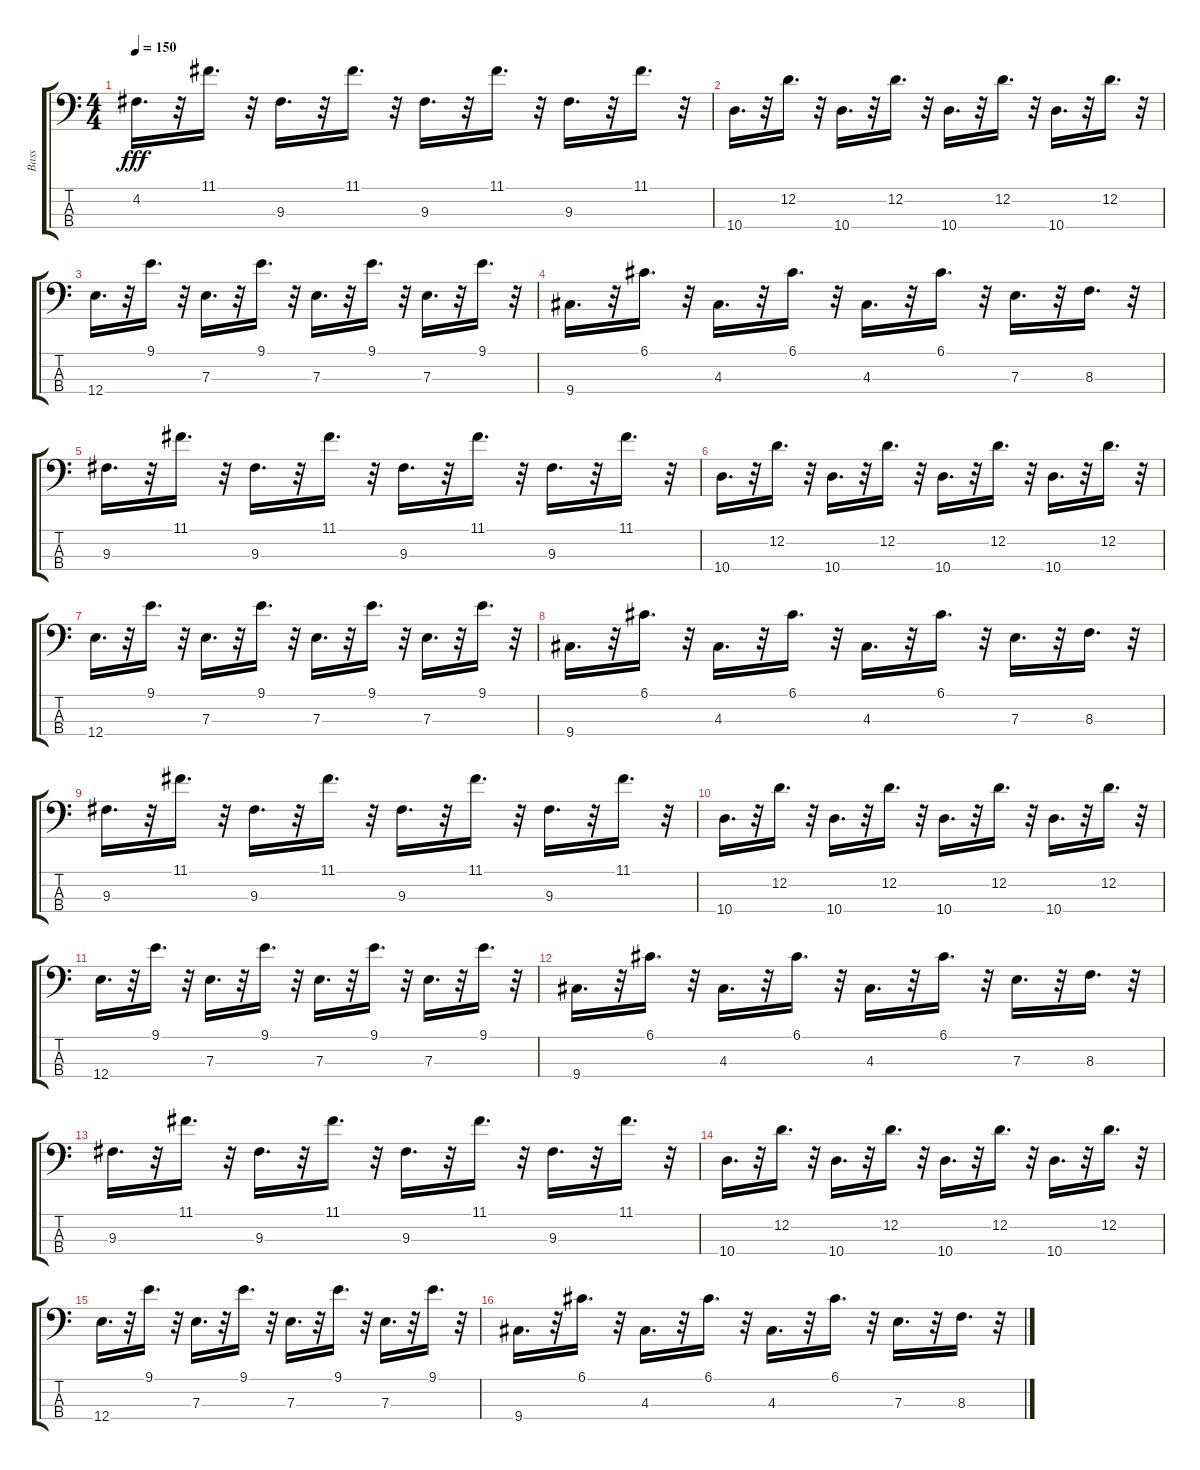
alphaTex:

\track ("Bass" "Bass") {instrument electricbassfinger}
\staff {score tabs}
\tuning (G2 D2 A1 E1) {hide}
\ts (4 4)
\tempo 150
\clef f4
\ks c
4.2.16{d dy fff} r.32 11.1.16{d} r.32 9.3.16{d} r.32 11.1.16{d} r.32 9.3.16{d} r.32 11.1.16{d} r.32 9.3.16{d} r.32 11.1.16{d} r.32 |
10.4.16{d} r.32 12.2.16{d} r.32 10.4.16{d} r.32 12.2.16{d} r.32 10.4.16{d} r.32 12.2.16{d} r.32 10.4.16{d} r.32 12.2.16{d} r.32 |
12.4.16{d} r.32 9.1.16{d} r.32 7.3.16{d} r.32 9.1.16{d} r.32 7.3.16{d} r.32 9.1.16{d} r.32 7.3.16{d} r.32 9.1.16{d} r.32 |
9.4.16{d} r.32 6.1.16{d} r.32 4.3.16{d} r.32 6.1.16{d} r.32 4.3.16{d} r.32 6.1.16{d} r.32 7.3.16{d} r.32 8.3.16{d} r.32 |
9.3.16{d} r.32 11.1.16{d} r.32 9.3.16{d} r.32 11.1.16{d} r.32 9.3.16{d} r.32 11.1.16{d} r.32 9.3.16{d} r.32 11.1.16{d} r.32 |
10.4.16{d} r.32 12.2.16{d} r.32 10.4.16{d} r.32 12.2.16{d} r.32 10.4.16{d} r.32 12.2.16{d} r.32 10.4.16{d} r.32 12.2.16{d} r.32 |
12.4.16{d} r.32 9.1.16{d} r.32 7.3.16{d} r.32 9.1.16{d} r.32 7.3.16{d} r.32 9.1.16{d} r.32 7.3.16{d} r.32 9.1.16{d} r.32 |
9.4.16{d} r.32 6.1.16{d} r.32 4.3.16{d} r.32 6.1.16{d} r.32 4.3.16{d} r.32 6.1.16{d} r.32 7.3.16{d} r.32 8.3.16{d} r.32 |
9.3.16{d} r.32 11.1.16{d} r.32 9.3.16{d} r.32 11.1.16{d} r.32 9.3.16{d} r.32 11.1.16{d} r.32 9.3.16{d} r.32 11.1.16{d} r.32 |
10.4.16{d} r.32 12.2.16{d} r.32 10.4.16{d} r.32 12.2.16{d} r.32 10.4.16{d} r.32 12.2.16{d} r.32 10.4.16{d} r.32 12.2.16{d} r.32 |
12.4.16{d} r.32 9.1.16{d} r.32 7.3.16{d} r.32 9.1.16{d} r.32 7.3.16{d} r.32 9.1.16{d} r.32 7.3.16{d} r.32 9.1.16{d} r.32 |
9.4.16{d} r.32 6.1.16{d} r.32 4.3.16{d} r.32 6.1.16{d} r.32 4.3.16{d} r.32 6.1.16{d} r.32 7.3.16{d} r.32 8.3.16{d} r.32 |
9.3.16{d} r.32 11.1.16{d} r.32 9.3.16{d} r.32 11.1.16{d} r.32 9.3.16{d} r.32 11.1.16{d} r.32 9.3.16{d} r.32 11.1.16{d} r.32 |
10.4.16{d} r.32 12.2.16{d} r.32 10.4.16{d} r.32 12.2.16{d} r.32 10.4.16{d} r.32 12.2.16{d} r.32 10.4.16{d} r.32 12.2.16{d} r.32 |
12.4.16{d} r.32 9.1.16{d} r.32 7.3.16{d} r.32 9.1.16{d} r.32 7.3.16{d} r.32 9.1.16{d} r.32 7.3.16{d} r.32 9.1.16{d} r.32 |
9.4.16{d} r.32 6.1.16{d} r.32 4.3.16{d} r.32 6.1.16{d} r.32 4.3.16{d} r.32 6.1.16{d} r.32 7.3.16{d} r.32 8.3.16{d} r.32
